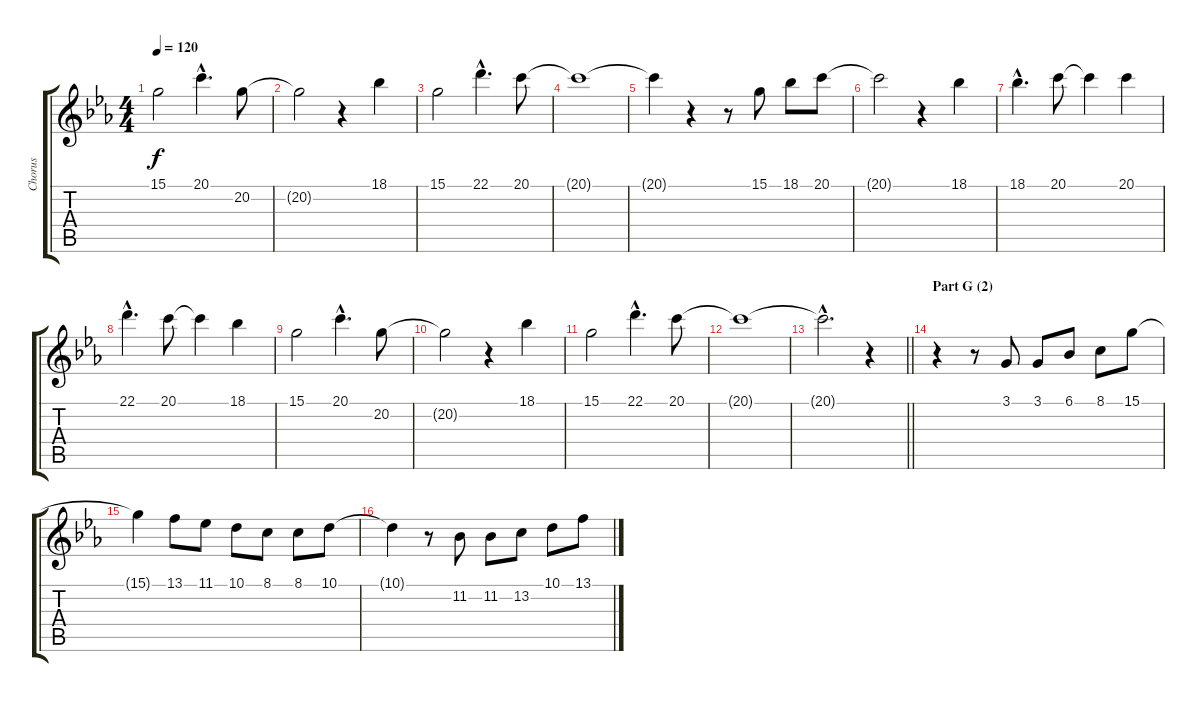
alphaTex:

\track ("Chorus" "Chorus") {instrument trumpet}
\staff {score tabs}
\tuning (E4 B3 G3 D3 A2 E2) {hide}
\ts (4 4)
\tempo 120
\clef g2
\ks eb
15.1.2{dy f} 20.1{hac}.4{d} 20.2.8 |
20.2{t}.2 r.4 18.1.4 |
15.1.2 22.1{hac}.4{d} 20.1.8 |
20.1{t}.1 |
20.1{t}.4 r.4 r.8 15.1.8 18.1.8 20.1.8 |
20.1{t}.2 r.4 18.1.4 |
18.1{hac}.4{d} 20.1.8 20.1{t}.4 20.1.4 |
22.1{hac}.4{d} 20.1.8 20.1{t}.4 18.1.4 |
15.1.2 20.1{hac}.4{d} 20.2.8 |
20.2{t}.2 r.4 18.1.4 |
15.1.2 22.1{hac}.4{d} 20.1.8 |
20.1{t}.1 |
\barLineRight lightlight
20.1{hac t}.2{d} r.4 |
\section ("" "Part G (2)")
r.4 r.8 3.1.8 3.1.8 6.1.8 8.1.8 15.1.8 |
15.1{t}.4 13.1.8 11.1.8 10.1.8 8.1.8 8.1.8 10.1.8 |
10.1{t}.4 r.8 11.2.8 11.2.8 13.2.8 10.1.8 13.1.8
